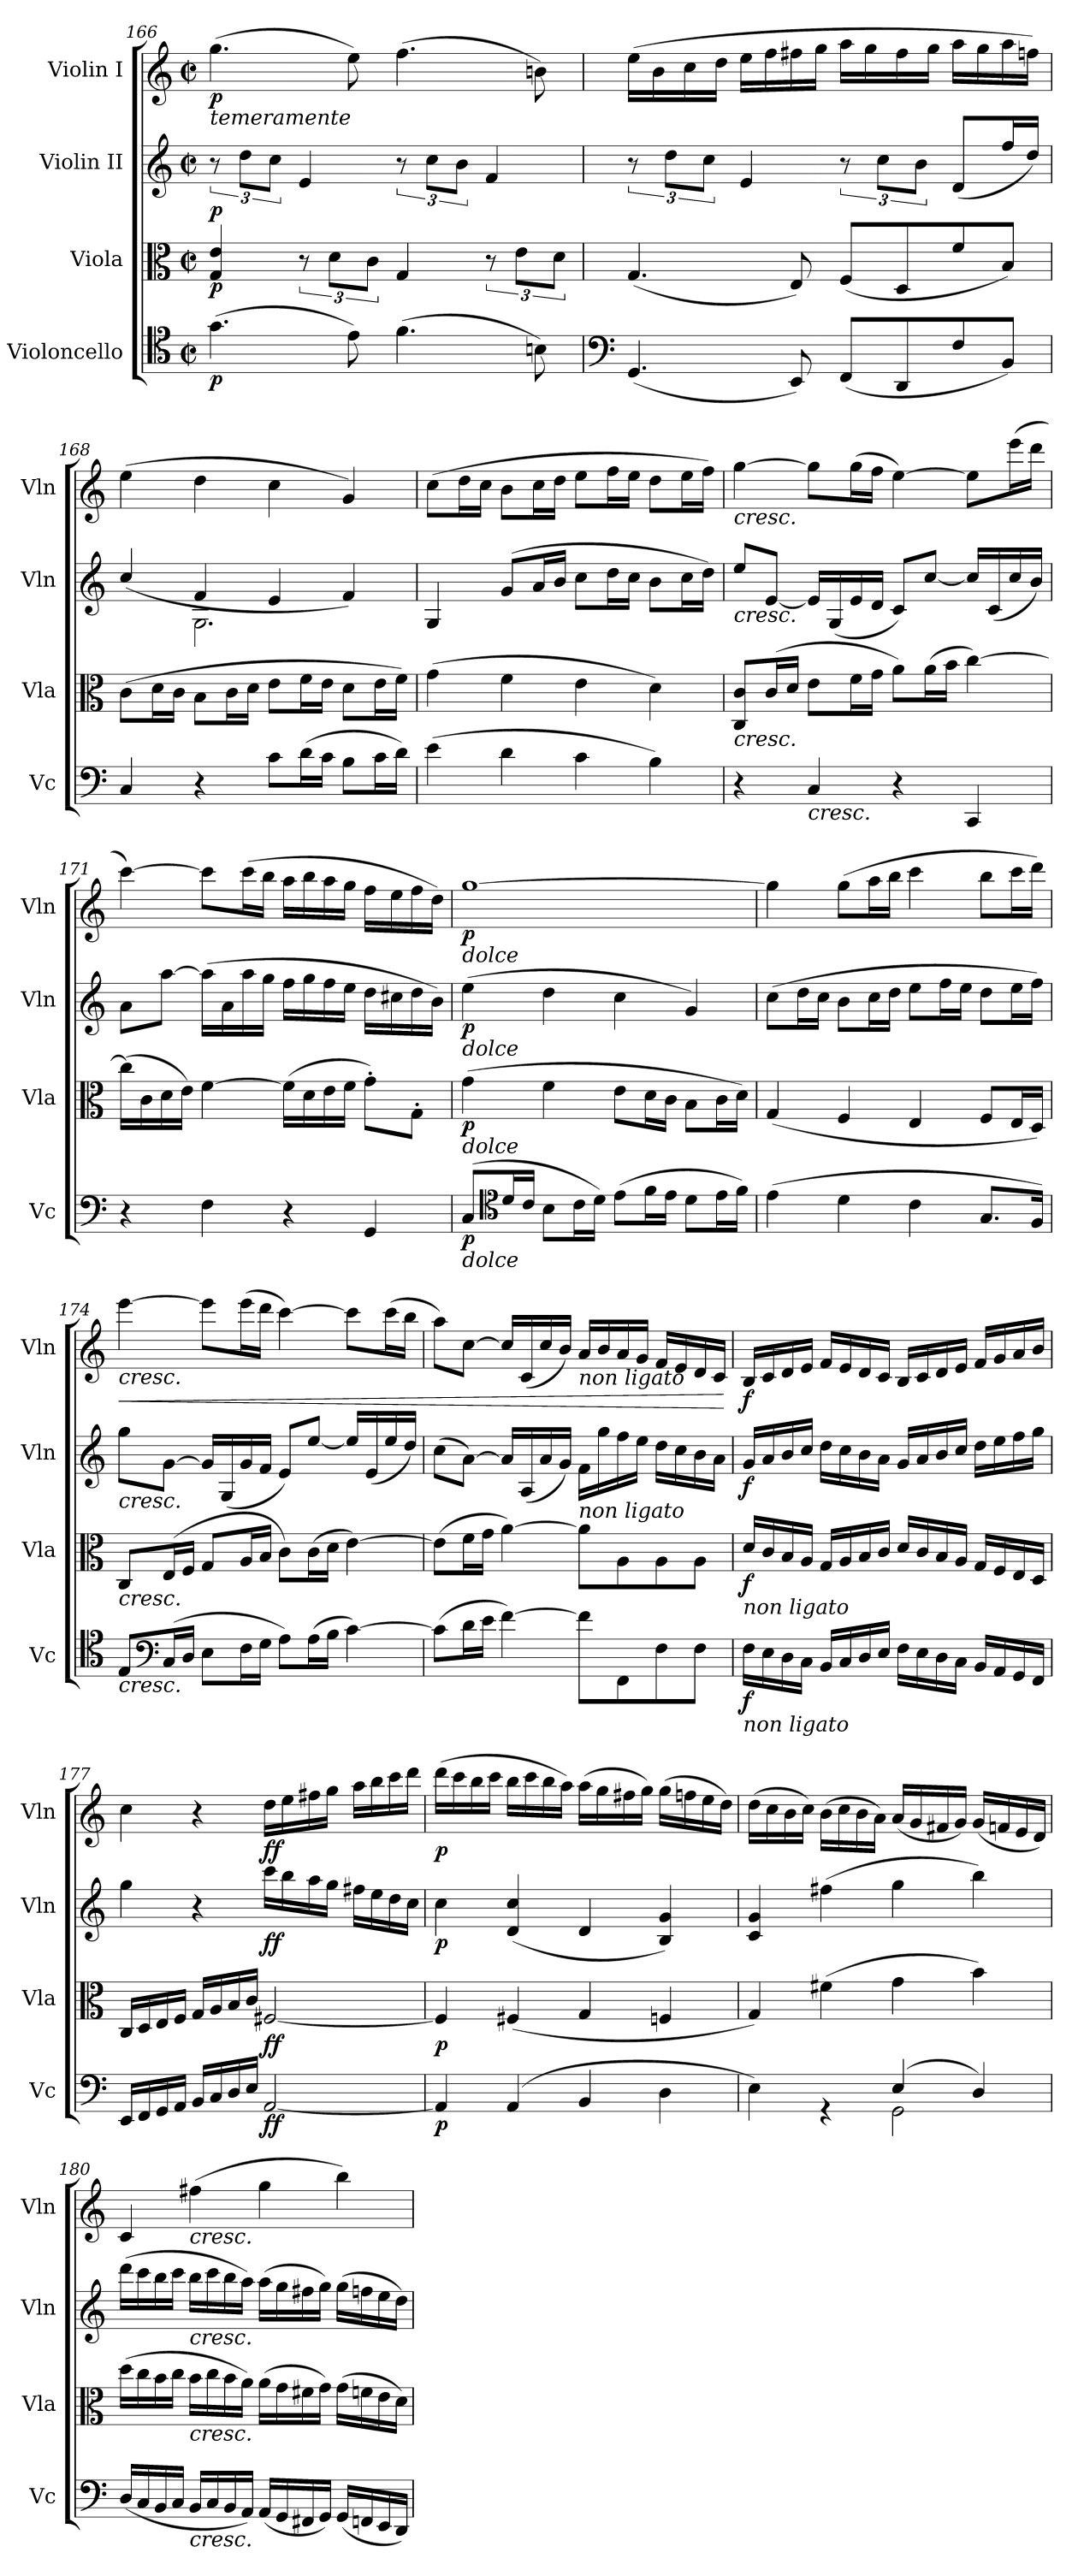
**kern	**dynam	**kern	**dynam	**kern	**dynam	**kern	**dynam
*part4	*part4	*part3	*part3	*part2	*part2	*part1	*part1
*staff4	*staff4	*staff3	*staff3	*staff2	*staff2	*staff1	*staff1
*I"Violoncello	*	*I"Viola	*	*I"Violin II	*	*I"Violin I	*
*I'Vc	*	*I'Vla	*	*I'Vln	*	*I'Vln	*
*clefC4	*	*clefC3	*	*clefG2	*	*clefG2	*
*k[]	*	*k[]	*	*k[]	*	*k[]	*
*M2/2	*	*M2/2	*	*M2/2	*	*M2/2	*
*met(c|)	*	*met(c|)	*	*met(c|)	*	*met(c|)	*
=166	=166	=166	=166	=166	=166	=166	=166
!	!	!	!	!	!	!LO:TX:b:i:t=temeramente	!
!	!LO:DY:b	!	!LO:DY:b	!	!LO:DY:b	!	!LO:DY:b
(>4.g\	p	4G/ 4e/	p	12r	p	(>4.gg\	p
.	.	.	.	12dd\L	.	.	.
.	.	.	.	12cc\J	.	.	.
.	.	12r	.	4e/	.	.	.
.	.	12d\L	.	.	.	.	.
8e\)	.	.	.	.	.	8ee\)	.
.	.	12c\J	.	.	.	.	.
(>4.f\	.	4G/	.	12r	.	(>4.ff\	.
.	.	.	.	12cc\L	.	.	.
.	.	.	.	12b\J	.	.	.
.	.	12r	.	4f/	.	.	.
.	.	12e\L	.	.	.	.	.
8Bn\)	.	.	.	.	.	8bn\)	.
.	.	12d\J	.	.	.	.	.
=167	=167	=167	=167	=167	=167	=167	=167
*clefF4	*	*	*	*	*	*	*
(<4.GG/	.	(<4.G/	.	12r	.	(>16ee\LL	.
.	.	.	.	.	.	16b\	.
.	.	.	.	12dd\L	.	.	.
.	.	.	.	.	.	16cc\	.
.	.	.	.	12cc\J	.	.	.
.	.	.	.	.	.	16dd\JJ	.
.	.	.	.	4e/	.	16ee\LL	.
.	.	.	.	.	.	16ff\	.
8EE/)	.	8E/)	.	.	.	16ff#X\	.
.	.	.	.	.	.	16gg\JJ	.
(<8FF/L	.	(<8F/L	.	12r	.	16aa\LL	.
.	.	.	.	.	.	16gg\	.
.	.	.	.	12cc\L	.	.	.
8DD/	.	8D/	.	.	.	16ff#\	.
.	.	.	.	12b\J	.	.	.
.	.	.	.	.	.	16gg\JJ	.
8F/	.	8f/	.	(<8d/L	.	16aa\LL	.
.	.	.	.	.	.	16gg\	.
8BB/J)	.	8B/J)	.	16ff/L	.	16aa\	.
.	.	.	.	16dd/JJ)	.	16ffn\JJ)	.
=168	=168	=168	=168	=168	=168	=168	=168
*	*	*	*	*^	*	*	*
4C/	.	(>8c\L	.	(>4cc/	4ryy	.	(>4ee\	.
.	.	16d\L	.	.	.	.	.	.
.	.	16c\JJ	.	.	.	.	.	.
4r	.	8B\L	.	4f/	2.G\	.	4dd\	.
.	.	16c\L	.	.	.	.	.	.
.	.	16d\JJ	.	.	.	.	.	.
8c\L	.	8e\L	.	4e/	.	.	4cc\	.
(>16d\L	.	16f\L	.	.	.	.	.	.
16c\JJ	.	16e\JJ	.	.	.	.	.	.
8B\L	.	8d\L	.	4f/)	.	.	4g/)	.
16c\L	.	16e\L	.	.	.	.	.	.
16d\JJ)	.	16f\JJ)	.	.	.	.	.	.
*	*	*	*	*v	*v	*	*	*
=169	=169	=169	=169	=169	=169	=169	=169
(>4e\	.	(>4g\	.	4G/	.	(>8cc\L	.
.	.	.	.	.	.	16dd\L	.
.	.	.	.	.	.	16cc\JJ	.
4d\	.	4f\	.	(>8g/L	.	8b\L	.
.	.	.	.	16a/L	.	16cc\L	.
.	.	.	.	16b/JJ	.	16dd\JJ	.
4c\	.	4e\	.	8cc\L	.	8ee\L	.
.	.	.	.	16dd\L	.	16ff\L	.
.	.	.	.	16cc\JJ	.	16ee\JJ	.
4B\)	.	4d\)	.	8b\L	.	8dd\L	.
.	.	.	.	16cc\L	.	16ee\L	.
.	.	.	.	16dd\JJ)	.	16ff\JJ)	.
=170	=170	=170	=170	=170	=170	=170	=170
!	!	!	!	!	!	!LO:TX:b:i:t=cresc.	!
!	!	!	!	!LO:TX:b:i:t=cresc.	!	!	!
!	!	!LO:TX:b:i:t=cresc.	!	!	!	!	!
4r	.	8C/ 8c/L	.	8ee/L	.	[4gg\	.
.	.	(>16c/L	.	[8e/J	.	.	.
.	.	16d/JJ	.	.	.	.	.
!LO:TX:b:i:t=cresc.	!	!	!	!	!	!	!
4C/	.	8e\L	.	16e/LL]	.	8gg\L]	.
.	.	.	.	(<16G/	.	.	.
.	.	16f\L	.	16e/	.	(>16gg\L	.
.	.	16g\JJ	.	16d/JJ	.	16ff\JJ	.
4r	.	8a\L)	.	8c/L)	.	[4ee\)	.
.	.	(>16a\L	.	[8cc/J	.	.	.
.	.	16b\JJ	.	.	.	.	.
4CC/	.	[4cc\)	.	16cc/LL]	.	8ee\L]	.
.	.	.	.	(<16c/	.	.	.
.	.	.	.	16cc/	.	(>16eee\L	.
.	.	.	.	16b/JJ)	.	16ddd\JJ	.
=171	=171	=171	=171	=171	=171	=171	=171
4r	.	(>16cc\LL]	.	8a\L	.	[4ccc\)	.
.	.	16c\	.	.	.	.	.
.	.	16d\	.	[8aa\J	.	.	.
.	.	16e\JJ)	.	.	.	.	.
4F\	.	[4f\	.	(>16aa\LL]	.	8ccc\L]	.
.	.	.	.	16a\	.	.	.
.	.	.	.	16aa\	.	(>16ccc\L	.
.	.	.	.	16gg\JJ	.	16bb\JJ	.
4r	.	(>16f\LL]	.	16ff\LL	.	16aa\LL	.
.	.	16d\	.	16gg\	.	16bb\	.
.	.	16e\	.	16ff\	.	16aa\	.
.	.	16f\JJ	.	16ee\JJ	.	16gg\JJ	.
4GG/	.	8g'\L)	.	16dd\LL	.	16ff\LL	.
.	.	.	.	16cc#X\	.	16ee\	.
.	.	8G'\J	.	16dd\	.	16ff\	.
.	.	.	.	16b\JJ)	.	16dd\JJ)	.
=172	=172	=172	=172	=172	=172	=172	=172
!	!	!	!	!	!	!LO:TX:b:i:t=dolce	!
!	!	!	!	!LO:TX:b:i:t=dolce	!	!	!
!	!	!LO:TX:b:i:t=dolce	!	!	!	!	!
!LO:TX:b:i:t=dolce	!	!	!	!	!	!	!
!	!LO:DY:b	!	!LO:DY:b	!	!LO:DY:b	!	!LO:DY:b
(>8C/L	p	(>4g\	p	(>4ee\	p	[1gg	p
*clefC4	*	*	*	*	*	*	*
16d/L	.	.	.	.	.	.	.
16c/JJ	.	.	.	.	.	.	.
8B\L	.	4f\	.	4dd\	.	.	.
16c\L	.	.	.	.	.	.	.
16d\JJ)	.	.	.	.	.	.	.
(>8e\L	.	8e\L	.	4cc\	.	.	.
16f\L	.	16d\L	.	.	.	.	.
16e\JJ	.	16c\JJ	.	.	.	.	.
8d\L	.	8B\L	.	4g/)	.	.	.
16e\L	.	16c\L	.	.	.	.	.
16f\JJ)	.	16d\JJ)	.	.	.	.	.
=173	=173	=173	=173	=173	=173	=173	=173
(>4e\	.	(<4G/	.	(>8cc\L	.	4gg\]	.
.	.	.	.	16dd\L	.	.	.
.	.	.	.	16cc\JJ	.	.	.
4d\	.	4F/	.	8b\L	.	(>8gg\L	.
.	.	.	.	16cc\L	.	16aa\L	.
.	.	.	.	16dd\JJ	.	16bb\JJ	.
4c\	.	4E/	.	8ee\L	.	4ccc\	.
.	.	.	.	16ff\L	.	.	.
.	.	.	.	16ee\JJ	.	.	.
8.G/L	.	8F/L	.	8dd\L	.	8bb\L	.
.	.	16E/L	.	16ee\L	.	16ccc\L	.
16F/Jk)	.	16D/JJ)	.	16ff\JJ)	.	16ddd\JJ)	.
=174	=174	=174	=174	=174	=174	=174	=174
!	!	!	!	!	!	!LO:TX:b:i:t=cresc.	!
!	!	!	!	!LO:TX:b:i:t=cresc.	!	!	!
!	!	!LO:TX:b:i:t=cresc.	!	!	!	!	!
!LO:TX:b:i:t=cresc.	!	!	!	!	!	!	!
!	!	!	!	!	!	!	!LO:HP:b
8E/L	.	8C/L	.	8gg\L	.	[4eee\	<
*clefF4	*	*	*	*	*	*	*
(>16C/L	.	(>16E/L	.	[8g\J	.	.	.
16D/JJ	.	16F/JJ	.	.	.	.	.
8E\L	.	8G/L	.	16g/LL]	.	8eee\L]	.
.	.	.	.	(<16G/	.	.	.
16F\L	.	16A/L	.	16g/	.	(>16eee\L	.
16G\JJ	.	16B/JJ	.	16f/JJ	.	16ddd\JJ	.
8A\L)	.	8c\L)	.	8e/L)	.	[4ccc\)	.
(>16A\L	.	(>16c\L	.	[8ee/J	.	.	.
16B\JJ	.	16d\JJ	.	.	.	.	.
[4c\)	.	[4e\)	.	16ee/LL]	.	8ccc\L]	.
.	.	.	.	(<16e/	.	.	.
.	.	.	.	16ee/	.	(>16ccc\L	.
.	.	.	.	16dd/JJ)	.	16bb\JJ	.
=175	=175	=175	=175	=175	=175	=175	=175
(>8c\L]	.	(>8e\L]	.	(>8cc\L	.	8aa\L)	.
16d\L	.	16f\L	.	[8a\J)	.	[8cc\J	.
16e\JJ	.	16g\JJ	.	.	.	.	.
[4f\)	.	[4a\)	.	16a/LL]	.	16cc/LL]	.
.	.	.	.	(<16A/	.	(<16c/	.
.	.	.	.	16a/	.	16cc/	.
.	.	.	.	16g/JJ)	.	16b/JJ)	.
!	!	!	!	!	!	!LO:TX:b:i:t=non ligato	!
!	!	!	!	!LO:TX:b:i:t=non ligato	!	!	!
8f\L]	.	8a\L]	.	16f\LL	.	16a/LL	.
.	.	.	.	16gg\	.	16b/	.
8FF\	.	8A\	.	16ff\	.	16a/	.
.	.	.	.	16ee\JJ	.	16g/JJ	.
8F\	.	8A\	.	16dd\LL	.	16f/LL	.
.	.	.	.	16cc\	.	16e/	.
8F\J	.	8A\J	.	16b\	.	16d/	.
.	.	.	.	16a\JJ	.	16c/JJ	.
.	.	.	.	.	.	.	[
=176	=176	=176	=176	=176	=176	=176	=176
!	!	!LO:TX:b:i:t=non ligato	!	!	!	!	!
!LO:TX:b:i:t=non ligato	!	!	!	!	!	!	!
!	!LO:DY:b	!	!LO:DY:b	!	!LO:DY:b	!	!LO:DY:b
16F\LL	f	16d/LL	f	16g/LL	f	16B/LL	f
16E\	.	16c/	.	16a/	.	16c/	.
16D\	.	16B/	.	16b/	.	16d/	.
16C\JJ	.	16A/JJ	.	16cc/JJ	.	16e/JJ	.
16BB/LL	.	16G/LL	.	16dd\LL	.	16f/LL	.
16C/	.	16A/	.	16cc\	.	16e/	.
16D/	.	16B/	.	16b\	.	16d/	.
16E/JJ	.	16c/JJ	.	16a\JJ	.	16c/JJ	.
16F\LL	.	16d/LL	.	16g/LL	.	16B/LL	.
16E\	.	16c/	.	16a/	.	16c/	.
16D\	.	16B/	.	16b/	.	16d/	.
16C\JJ	.	16A/JJ	.	16cc/JJ	.	16e/JJ	.
16BB/LL	.	16G/LL	.	16dd\LL	.	16f/LL	.
16AA/	.	16F/	.	16ee\	.	16g/	.
16GG/	.	16E/	.	16ff\	.	16a/	.
16FF/JJ	.	16D/JJ	.	16gg\JJ	.	16b/JJ	.
=177	=177	=177	=177	=177	=177	=177	=177
16EE/LL	.	16C/LL	.	4gg\	.	4cc\	.
16FF/	.	16D/	.	.	.	.	.
16GG/	.	16E/	.	.	.	.	.
16AA/JJ	.	16F/JJ	.	.	.	.	.
16BB/LL	.	16G/LL	.	4r	.	4r	.
16C/	.	16A/	.	.	.	.	.
16D/	.	16B/	.	.	.	.	.
16E/JJ	.	16c/JJ	.	.	.	.	.
!	!LO:DY:b	!	!LO:DY:b	!	!LO:DY:b	!	!LO:DY:b
[2AA/	ff	[2F#X/	ff	16ccc\LL	ff	16dd\LL	ff
.	.	.	.	16bb\	.	16ee\	.
.	.	.	.	16aa\	.	16ff#X\	.
.	.	.	.	16gg\JJ	.	16gg\JJ	.
.	.	.	.	16ff#X\LL	.	16aa\LL	.
.	.	.	.	16ee\	.	16bb\	.
.	.	.	.	16dd\	.	16ccc\	.
.	.	.	.	16cc\JJ	.	16ddd\JJ	.
=178	=178	=178	=178	=178	=178	=178	=178
!	!LO:DY:b	!	!LO:DY:b	!	!LO:DY:b	!	!LO:DY:b
4AA/]	p	4F#/]	p	4cc\	p	(>16ddd\LL	p
.	.	.	.	.	.	16ccc\	.
.	.	.	.	.	.	16bb\	.
.	.	.	.	.	.	16ccc\JJ	.
(>4AA/	.	(<4F#X/	.	(<4d/ 4cc/	.	16bb\LL	.
.	.	.	.	.	.	16ccc\	.
.	.	.	.	.	.	16bb\	.
.	.	.	.	.	.	16aa\JJ)	.
4BB/	.	4G/	.	4d/	.	(>16aa\LL	.
.	.	.	.	.	.	16gg\	.
.	.	.	.	.	.	16ff#X\	.
.	.	.	.	.	.	16gg\JJ)	.
4D\	.	4Fn/	.	4B/ 4g/)	.	(>16gg\LL	.
.	.	.	.	.	.	16ffn\	.
.	.	.	.	.	.	16ee\	.
.	.	.	.	.	.	16dd\JJ)	.
=179	=179	=179	=179	=179	=179	=179	=179
*^	*	*	*	*	*	*	*
4E\)	2ryy	.	4G/)	.	4c/ 4g/	.	(>16dd\LL	.
.	.	.	.	.	.	.	16cc\	.
.	.	.	.	.	.	.	16b\	.
.	.	.	.	.	.	.	16cc\JJ)	.
4rGG	.	.	(>4f#X\	.	(>4ff#X\	.	(>16b\LL	.
.	.	.	.	.	.	.	16cc\	.
.	.	.	.	.	.	.	16b\	.
.	.	.	.	.	.	.	16a\JJ)	.
(>4E/	2GG\	.	4g\	.	4gg\	.	(<16a/LL	.
.	.	.	.	.	.	.	16g/	.
.	.	.	.	.	.	.	16f#X/	.
.	.	.	.	.	.	.	16g/JJ)	.
4D/)	.	.	4b\)	.	4bb\)	.	(<16g/LL	.
.	.	.	.	.	.	.	16fn/	.
.	.	.	.	.	.	.	16e/	.
.	.	.	.	.	.	.	16d/JJ)	.
*v	*v	*	*	*	*	*	*	*
=180	=180	=180	=180	=180	=180	=180	=180
(<16D/LL	.	(>16dd\LL	.	(>16ddd\LL	.	4c/	.
16C/	.	16cc\	.	16ccc\	.	.	.
16BB/	.	16b\	.	16bb\	.	.	.
16C/JJ	.	16cc\JJ	.	16ccc\JJ	.	.	.
!	!	!	!	!	!	!LO:TX:b:i:t=cresc.	!
!	!	!	!	!LO:TX:b:i:t=cresc.	!	!	!
!	!	!LO:TX:b:i:t=cresc.	!	!	!	!	!
!LO:TX:b:i:t=cresc.	!	!	!	!	!	!	!
16BB/LL	.	16b\LL	.	16bb\LL	.	(>4ff#X\	.
16C/	.	16cc\	.	16ccc\	.	.	.
16BB/	.	16b\	.	16bb\	.	.	.
16AA/JJ)	.	16a\JJ)	.	16aa\JJ)	.	.	.
(<16AA/LL	.	(>16a\LL	.	(>16aa\LL	.	4gg\	.
16GG/	.	16g\	.	16gg\	.	.	.
16FF#X/	.	16f#X\	.	16ff#X\	.	.	.
16GG/JJ)	.	16g\JJ)	.	16gg\JJ)	.	.	.
(<16GG/LL	.	(>16g\LL	.	(>16gg\LL	.	4bb\)	.
16FFn/	.	16fn\	.	16ffn\	.	.	.
16EE/	.	16e\	.	16ee\	.	.	.
16DD/JJ)	.	16d\JJ)	.	16dd\JJ)	.	.	.
=	=	=	=	=	=	=	=
*-	*-	*-	*-	*-	*-	*-	*-
